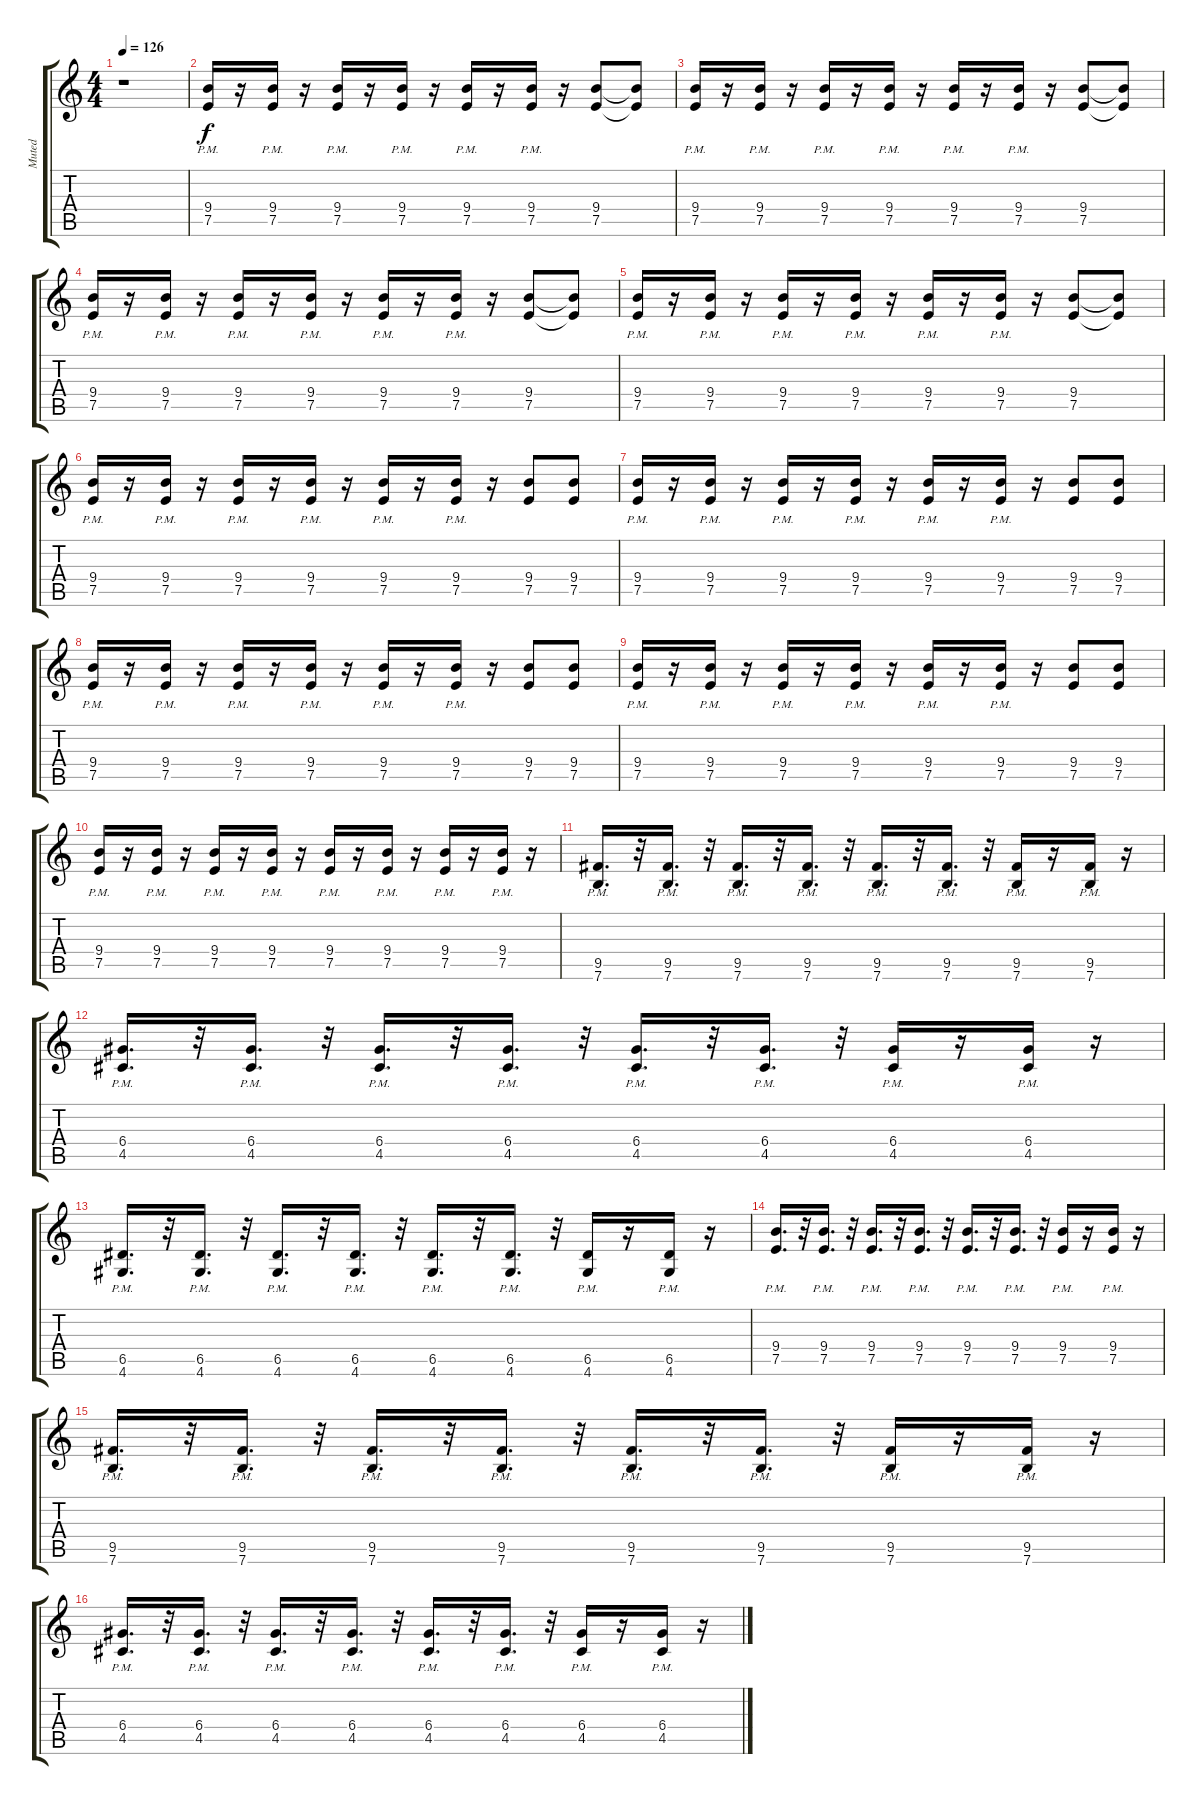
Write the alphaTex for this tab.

\track ("Muted" "Muted") {instrument electricguitarmuted}
\staff {score tabs}
\tuning (E4 B3 G3 D3 A2 E2) {hide}
\ts (4 4)
\tempo 126
\clef g2
\ks c
r.1{dy f instrument electricguitarmuted} |
(9.4{pm} 7.5{pm}).16 r.16 (9.4{pm} 7.5{pm}).16 r.16 (9.4{pm} 7.5{pm}).16 r.16 (9.4{pm} 7.5{pm}).16 r.16 (9.4{pm} 7.5{pm}).16 r.16 (9.4{pm} 7.5{pm}).16 r.16 (9.4 7.5).8 (9.4{t} 7.5{t}).8 |
(9.4{pm} 7.5{pm}).16 r.16 (9.4{pm} 7.5{pm}).16 r.16 (9.4{pm} 7.5{pm}).16 r.16 (9.4{pm} 7.5{pm}).16 r.16 (9.4{pm} 7.5{pm}).16 r.16 (9.4{pm} 7.5{pm}).16 r.16 (9.4 7.5).8 (9.4{t} 7.5{t}).8 |
(9.4{pm} 7.5{pm}).16 r.16 (9.4{pm} 7.5{pm}).16 r.16 (9.4{pm} 7.5{pm}).16 r.16 (9.4{pm} 7.5{pm}).16 r.16 (9.4{pm} 7.5{pm}).16 r.16 (9.4{pm} 7.5{pm}).16 r.16 (9.4 7.5).8 (9.4{t} 7.5{t}).8 |
(9.4{pm} 7.5{pm}).16 r.16 (9.4{pm} 7.5{pm}).16 r.16 (9.4{pm} 7.5{pm}).16 r.16 (9.4{pm} 7.5{pm}).16 r.16 (9.4{pm} 7.5{pm}).16 r.16 (9.4{pm} 7.5{pm}).16 r.16 (9.4 7.5).8 (9.4{t} 7.5{t}).8 |
(9.4{pm} 7.5{pm}).16 r.16 (9.4{pm} 7.5{pm}).16 r.16 (9.4{pm} 7.5{pm}).16 r.16 (9.4{pm} 7.5{pm}).16 r.16 (9.4{pm} 7.5{pm}).16 r.16 (9.4{pm} 7.5{pm}).16 r.16 (9.4 7.5).8 (9.4 7.5).8 |
(9.4{pm} 7.5{pm}).16 r.16 (9.4{pm} 7.5{pm}).16 r.16 (9.4{pm} 7.5{pm}).16 r.16 (9.4{pm} 7.5{pm}).16 r.16 (9.4{pm} 7.5{pm}).16 r.16 (9.4{pm} 7.5{pm}).16 r.16 (9.4 7.5).8 (9.4 7.5).8 |
(9.4{pm} 7.5{pm}).16 r.16 (9.4{pm} 7.5{pm}).16 r.16 (9.4{pm} 7.5{pm}).16 r.16 (9.4{pm} 7.5{pm}).16 r.16 (9.4{pm} 7.5{pm}).16 r.16 (9.4{pm} 7.5{pm}).16 r.16 (9.4 7.5).8 (9.4 7.5).8 |
(9.4{pm} 7.5{pm}).16 r.16 (9.4{pm} 7.5{pm}).16 r.16 (9.4{pm} 7.5{pm}).16 r.16 (9.4{pm} 7.5{pm}).16 r.16 (9.4{pm} 7.5{pm}).16 r.16 (9.4{pm} 7.5{pm}).16 r.16 (9.4 7.5).8 (9.4 7.5).8 |
(9.4{pm} 7.5{pm}).16 r.16 (9.4{pm} 7.5{pm}).16 r.16 (9.4{pm} 7.5{pm}).16 r.16 (9.4{pm} 7.5{pm}).16 r.16 (9.4{pm} 7.5{pm}).16 r.16 (9.4{pm} 7.5{pm}).16 r.16 (9.4{pm} 7.5{pm}).16 r.16 (9.4{pm} 7.5{pm}).16 r.16 |
(9.5{pm} 7.6{pm}).16{d} r.32 (9.5{pm} 7.6{pm}).16{d} r.32 (9.5{pm} 7.6{pm}).16{d} r.32 (9.5{pm} 7.6{pm}).16{d} r.32 (9.5{pm} 7.6{pm}).16{d} r.32 (9.5{pm} 7.6{pm}).16{d} r.32 (9.5{pm} 7.6{pm}).16 r.16 (9.5{pm} 7.6{pm}).16 r.16 |
(6.4{pm} 4.5{pm}).16{d} r.32 (6.4{pm} 4.5{pm}).16{d} r.32 (6.4{pm} 4.5{pm}).16{d} r.32 (6.4{pm} 4.5{pm}).16{d} r.32 (6.4{pm} 4.5{pm}).16{d} r.32 (6.4{pm} 4.5{pm}).16{d} r.32 (6.4{pm} 4.5{pm}).16 r.16 (6.4{pm} 4.5{pm}).16 r.16 |
(6.5{pm} 4.6{pm}).16{d} r.32 (6.5{pm} 4.6{pm}).16{d} r.32 (6.5{pm} 4.6{pm}).16{d} r.32 (6.5{pm} 4.6{pm}).16{d} r.32 (6.5{pm} 4.6{pm}).16{d} r.32 (6.5{pm} 4.6{pm}).16{d} r.32 (6.5{pm} 4.6{pm}).16 r.16 (6.5{pm} 4.6{pm}).16 r.16 |
(9.4{pm} 7.5{pm}).16{d} r.32 (9.4{pm} 7.5{pm}).16{d} r.32 (9.4{pm} 7.5{pm}).16{d} r.32 (9.4{pm} 7.5{pm}).16{d} r.32 (9.4{pm} 7.5{pm}).16{d} r.32 (9.4{pm} 7.5{pm}).16{d} r.32 (9.4{pm} 7.5{pm}).16 r.16 (9.4{pm} 7.5{pm}).16 r.16 |
(9.5{pm} 7.6{pm}).16{d} r.32 (9.5{pm} 7.6{pm}).16{d} r.32 (9.5{pm} 7.6{pm}).16{d} r.32 (9.5{pm} 7.6{pm}).16{d} r.32 (9.5{pm} 7.6{pm}).16{d} r.32 (9.5{pm} 7.6{pm}).16{d} r.32 (9.5{pm} 7.6{pm}).16 r.16 (9.5{pm} 7.6{pm}).16 r.16 |
(6.4{pm} 4.5{pm}).16{d} r.32 (6.4{pm} 4.5{pm}).16{d} r.32 (6.4{pm} 4.5{pm}).16{d} r.32 (6.4{pm} 4.5{pm}).16{d} r.32 (6.4{pm} 4.5{pm}).16{d} r.32 (6.4{pm} 4.5{pm}).16{d} r.32 (6.4{pm} 4.5{pm}).16 r.16 (6.4{pm} 4.5{pm}).16 r.16
